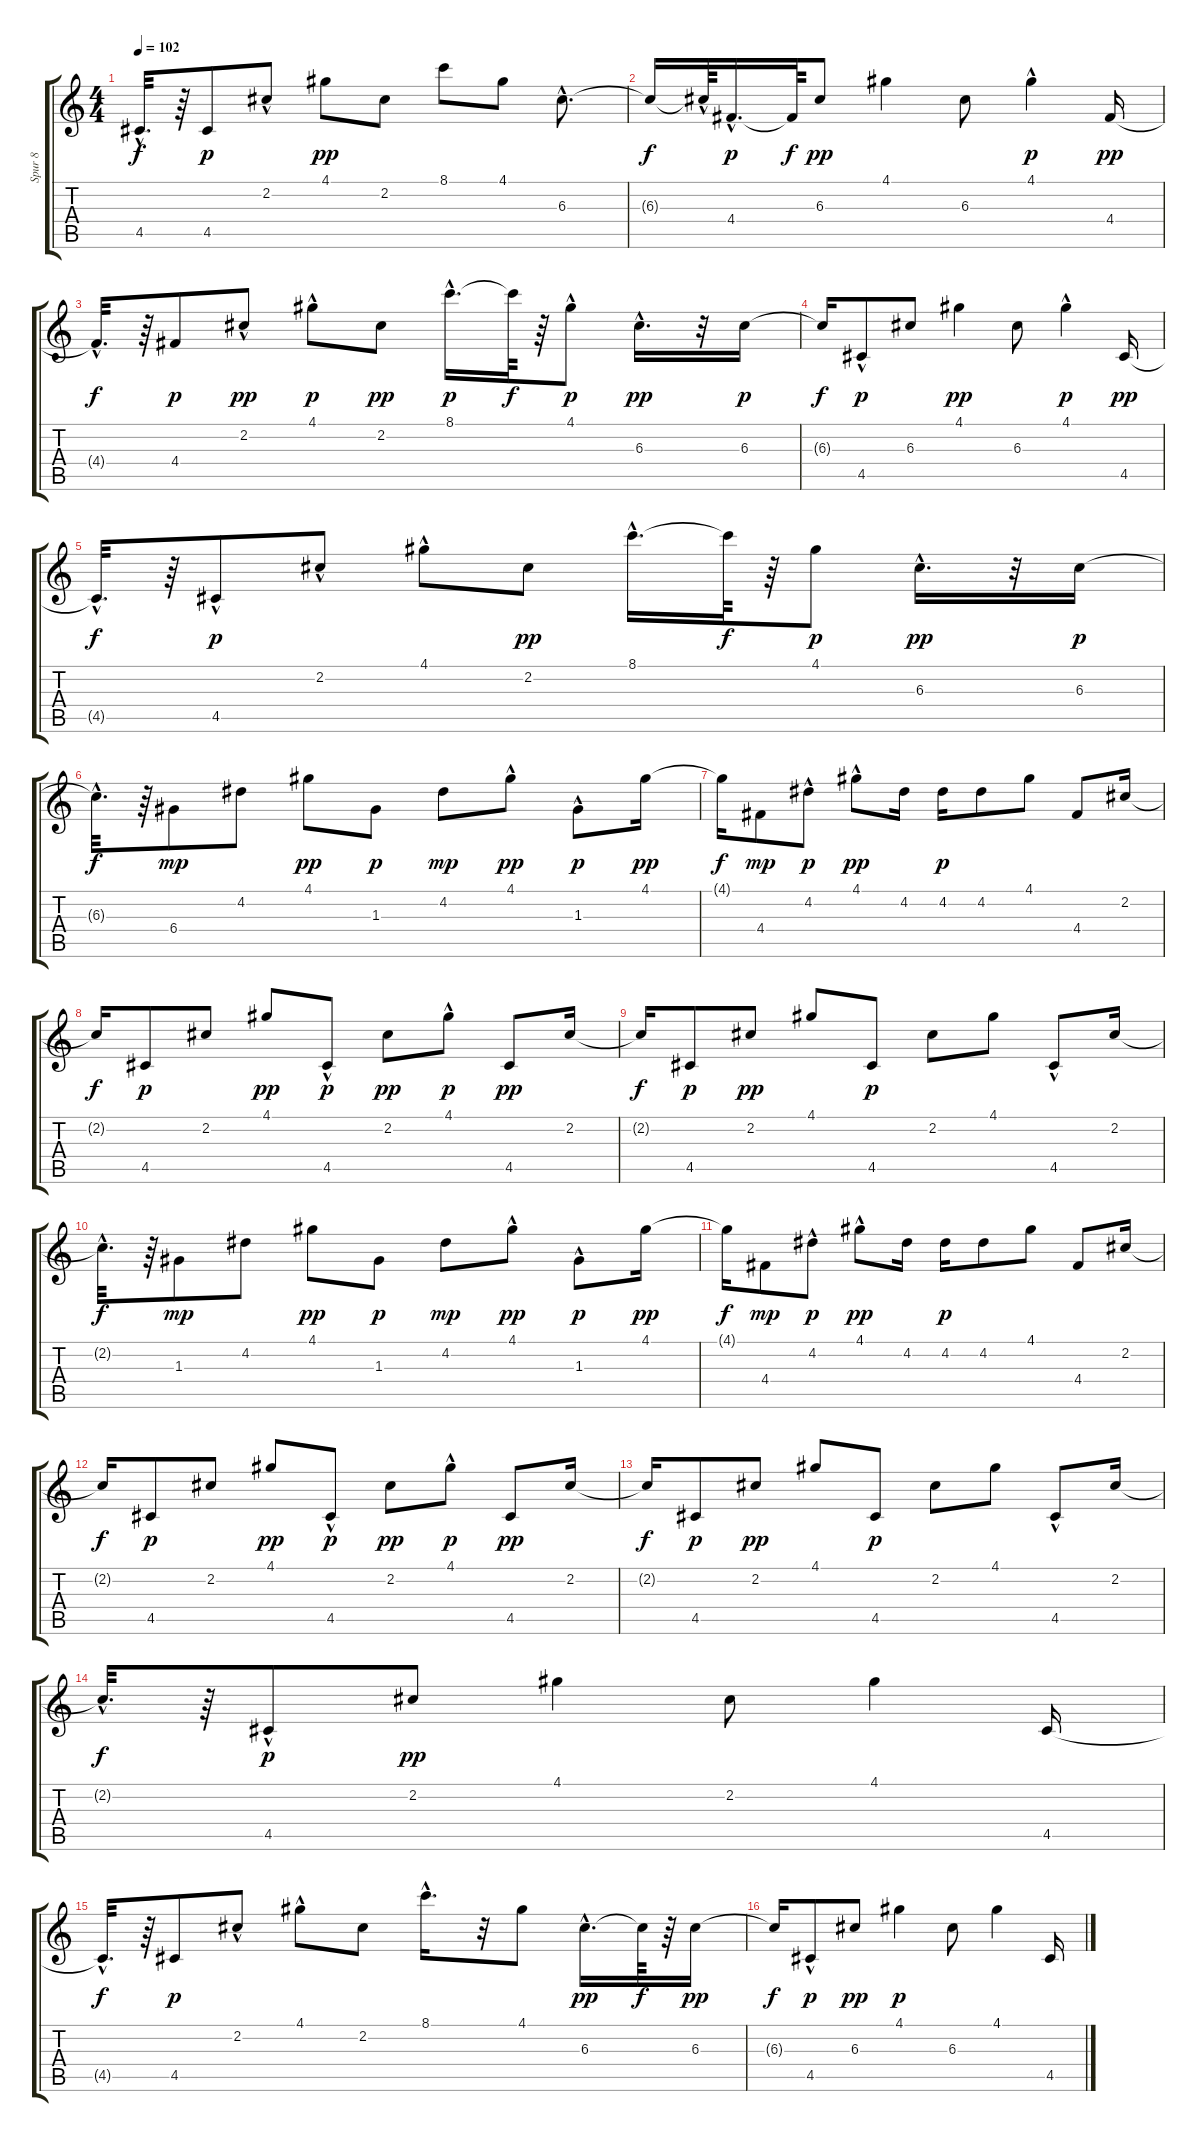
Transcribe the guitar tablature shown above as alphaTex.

\track ("Spur 8" "Spur 8") {instrument electricguitarclean}
\staff {score tabs}
\tuning (E4 B3 G3 D3 A2 E2) {hide}
\ts (4 4)
\tempo 102
\clef g2
\ks c
4.5{hac t}.32{d dy f} r.64 4.5.8{dy p} 2.2{hac}.8 4.1.8{dy pp} 2.2.8 8.1.8 4.1.8 6.3{hac}.8{d} |
6.3{t}.16{dy f} 6.3{hac t}.64 4.4{hac}.16{d dy p} 4.4{t}.64{dy f} 6.3.8{dy pp} 4.1.4 6.3.8 4.1{hac}.4{dy p} 4.4.16{dy pp} |
4.4{hac t}.32{d dy f} r.64 4.4.8{dy p} 2.2{hac}.8{dy pp} 4.1{hac}.8{dy p} 2.2.8{dy pp} 8.1{hac}.16{d dy p} 8.1{t}.64{dy f} r.64 4.1{hac}.8{dy p} 6.3{hac}.16{d dy pp} r.32 6.3.16{dy p} |
6.3{t}.16{dy f} 4.5{hac}.8{dy p} 6.3.8 4.1.4{dy pp} 6.3.8 4.1{hac}.4{dy p} 4.5.16{dy pp} |
4.5{hac t}.32{d dy f} r.64 4.5{hac}.8{dy p} 2.2{hac}.8 4.1{hac}.8 2.2.8{dy pp} 8.1{hac}.16{d} 8.1{t}.64{dy f} r.64 4.1.8{dy p} 6.3{hac}.16{d dy pp} r.32 6.3.16{dy p} |
6.3{hac t}.32{d dy f} r.64 6.4.8{dy mp} 4.2.8 4.1.8{dy pp} 1.3.8{dy p} 4.2.8{dy mp} 4.1{hac}.8{dy pp} 1.3{hac}.8{dy p} 4.1.16{dy pp} |
4.1{t}.16{dy f} 4.4.8{dy mp} 4.2{hac}.8{dy p} 4.1{hac}.8{dy pp} 4.2.16 4.2.16{dy p} 4.2.8 4.1.8 4.4.8 2.2.16 |
2.2{t}.16{dy f} 4.5.8{dy p} 2.2.8 4.1.8{dy pp} 4.5{hac}.8{dy p} 2.2.8{dy pp} 4.1{hac}.8{dy p} 4.5.8{dy pp} 2.2.16 |
2.2{t}.16{dy f} 4.5.8{dy p} 2.2.8{dy pp} 4.1.8 4.5.8{dy p} 2.2.8 4.1.8 4.5{hac}.8 2.2.16 |
2.2{hac t}.32{d dy f} r.64 1.3.8{dy mp} 4.2.8 4.1.8{dy pp} 1.3.8{dy p} 4.2.8{dy mp} 4.1{hac}.8{dy pp} 1.3{hac}.8{dy p} 4.1.16{dy pp} |
4.1{t}.16{dy f} 4.4.8{dy mp} 4.2{hac}.8{dy p} 4.1{hac}.8{dy pp} 4.2.16 4.2.16{dy p} 4.2.8 4.1.8 4.4.8 2.2.16 |
2.2{t}.16{dy f} 4.5.8{dy p} 2.2.8 4.1.8{dy pp} 4.5{hac}.8{dy p} 2.2.8{dy pp} 4.1{hac}.8{dy p} 4.5.8{dy pp} 2.2.16 |
2.2{t}.16{dy f} 4.5.8{dy p} 2.2.8{dy pp} 4.1.8 4.5.8{dy p} 2.2.8 4.1.8 4.5{hac}.8 2.2.16 |
2.2{hac t}.32{d dy f} r.64 4.5{hac}.8{dy p} 2.2.8{dy pp} 4.1.4 2.2.8 4.1.4 4.5.16 |
4.5{hac t}.32{d dy f} r.64 4.5.8{dy p} 2.2{hac}.8 4.1{hac}.8 2.2.8 8.1{hac}.16{d} r.32 4.1.8 6.3{hac}.16{d dy pp} 6.3{t}.64{dy f} r.64 6.3.16{dy pp} |
6.3{t}.16{dy f} 4.5{hac}.8{dy p} 6.3.8{dy pp} 4.1.4{dy p} 6.3.8 4.1.4 4.5.16
